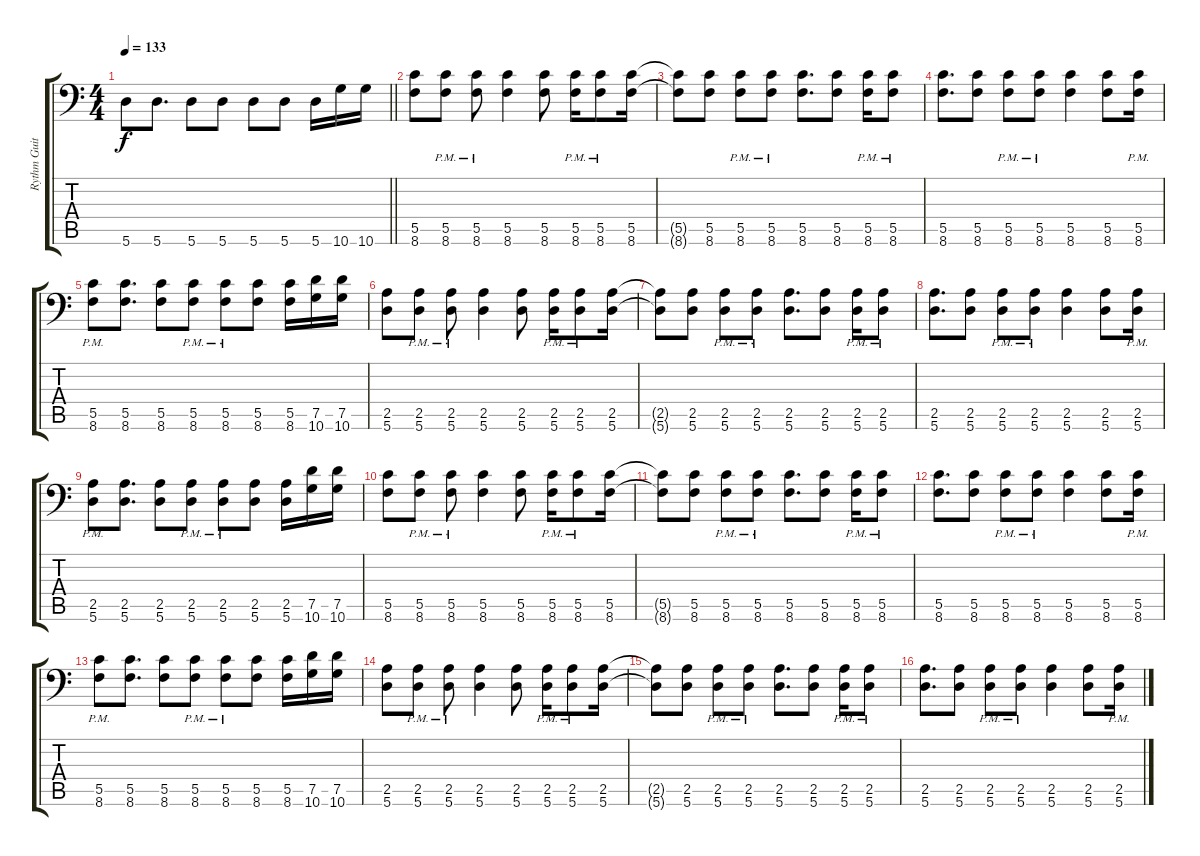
\track ("Rythm Guitar #2" "Rythm Guit") {instrument distortionguitar}
\staff {score tabs}
\tuning (D4 A3 F3 C3 G2 A1) {hide}
\ts (4 4)
\tempo 133
\clef f4
\barLineRight lightlight
\ks c
5.6.8{dy f} 5.6.8{d} 5.6.8 5.6.8 5.6.8 5.6.8 5.6.16 10.6.16 10.6.16 |
\section ("" "")
(5.5 8.6).8 (5.5{pm} 8.6{pm}).8 (5.5{pm} 8.6{pm}).8 (5.5 8.6).4 (5.5 8.6).8 (5.5{pm} 8.6{pm}).16 (5.5{pm} 8.6{pm}).8 (5.5 8.6).16 |
(5.5{t} 8.6{t}).8 (5.5 8.6).8 (5.5{pm} 8.6{pm}).8 (5.5{pm} 8.6{pm}).8 (5.5 8.6).8{d} (5.5 8.6).8 (5.5{pm} 8.6{pm}).16 (5.5{pm} 8.6{pm}).8 |
(5.5 8.6).8{d} (5.5 8.6).8 (5.5{pm} 8.6{pm}).8 (5.5{pm} 8.6{pm}).8 (5.5 8.6).4 (5.5 8.6).8 (5.5{pm} 8.6{pm}).16 |
(5.5{pm} 8.6{pm}).8 (5.5 8.6).8{d} (5.5 8.6).8 (5.5{pm} 8.6{pm}).8 (5.5{pm} 8.6{pm}).8 (5.5 8.6).8 (5.5 8.6).16 (7.5 10.6).16 (7.5 10.6).16 |
(2.5 5.6).8 (2.5{pm} 5.6{pm}).8 (2.5{pm} 5.6{pm}).8 (2.5 5.6).4 (2.5 5.6).8 (2.5{pm} 5.6{pm}).16 (2.5{pm} 5.6{pm}).8 (2.5 5.6).16 |
(2.5{t} 5.6{t}).8 (2.5 5.6).8 (2.5{pm} 5.6{pm}).8 (2.5{pm} 5.6{pm}).8 (2.5 5.6).8{d} (2.5 5.6).8 (2.5{pm} 5.6{pm}).16 (2.5{pm} 5.6{pm}).8 |
(2.5 5.6).8{d} (2.5 5.6).8 (2.5{pm} 5.6{pm}).8 (2.5{pm} 5.6{pm}).8 (2.5 5.6).4 (2.5 5.6).8 (2.5{pm} 5.6{pm}).16 |
(2.5{pm} 5.6{pm}).8 (2.5 5.6).8{d} (2.5 5.6).8 (2.5{pm} 5.6{pm}).8 (2.5{pm} 5.6{pm}).8 (2.5 5.6).8 (2.5 5.6).16 (7.5 10.6).16 (7.5 10.6).16 |
(5.5 8.6).8 (5.5{pm} 8.6{pm}).8 (5.5{pm} 8.6{pm}).8 (5.5 8.6).4 (5.5 8.6).8 (5.5{pm} 8.6{pm}).16 (5.5{pm} 8.6{pm}).8 (5.5 8.6).16 |
(5.5{t} 8.6{t}).8 (5.5 8.6).8 (5.5{pm} 8.6{pm}).8 (5.5{pm} 8.6{pm}).8 (5.5 8.6).8{d} (5.5 8.6).8 (5.5{pm} 8.6{pm}).16 (5.5{pm} 8.6{pm}).8 |
(5.5 8.6).8{d} (5.5 8.6).8 (5.5{pm} 8.6{pm}).8 (5.5{pm} 8.6{pm}).8 (5.5 8.6).4 (5.5 8.6).8 (5.5{pm} 8.6{pm}).16 |
(5.5{pm} 8.6{pm}).8 (5.5 8.6).8{d} (5.5 8.6).8 (5.5{pm} 8.6{pm}).8 (5.5{pm} 8.6{pm}).8 (5.5 8.6).8 (5.5 8.6).16 (7.5 10.6).16 (7.5 10.6).16 |
(2.5 5.6).8 (2.5{pm} 5.6{pm}).8 (2.5{pm} 5.6{pm}).8 (2.5 5.6).4 (2.5 5.6).8 (2.5{pm} 5.6{pm}).16 (2.5{pm} 5.6{pm}).8 (2.5 5.6).16 |
(2.5{t} 5.6{t}).8 (2.5 5.6).8 (2.5{pm} 5.6{pm}).8 (2.5{pm} 5.6{pm}).8 (2.5 5.6).8{d} (2.5 5.6).8 (2.5{pm} 5.6{pm}).16 (2.5{pm} 5.6{pm}).8 |
(2.5 5.6).8{d} (2.5 5.6).8 (2.5{pm} 5.6{pm}).8 (2.5{pm} 5.6{pm}).8 (2.5 5.6).4 (2.5 5.6).8 (2.5{pm} 5.6{pm}).16
